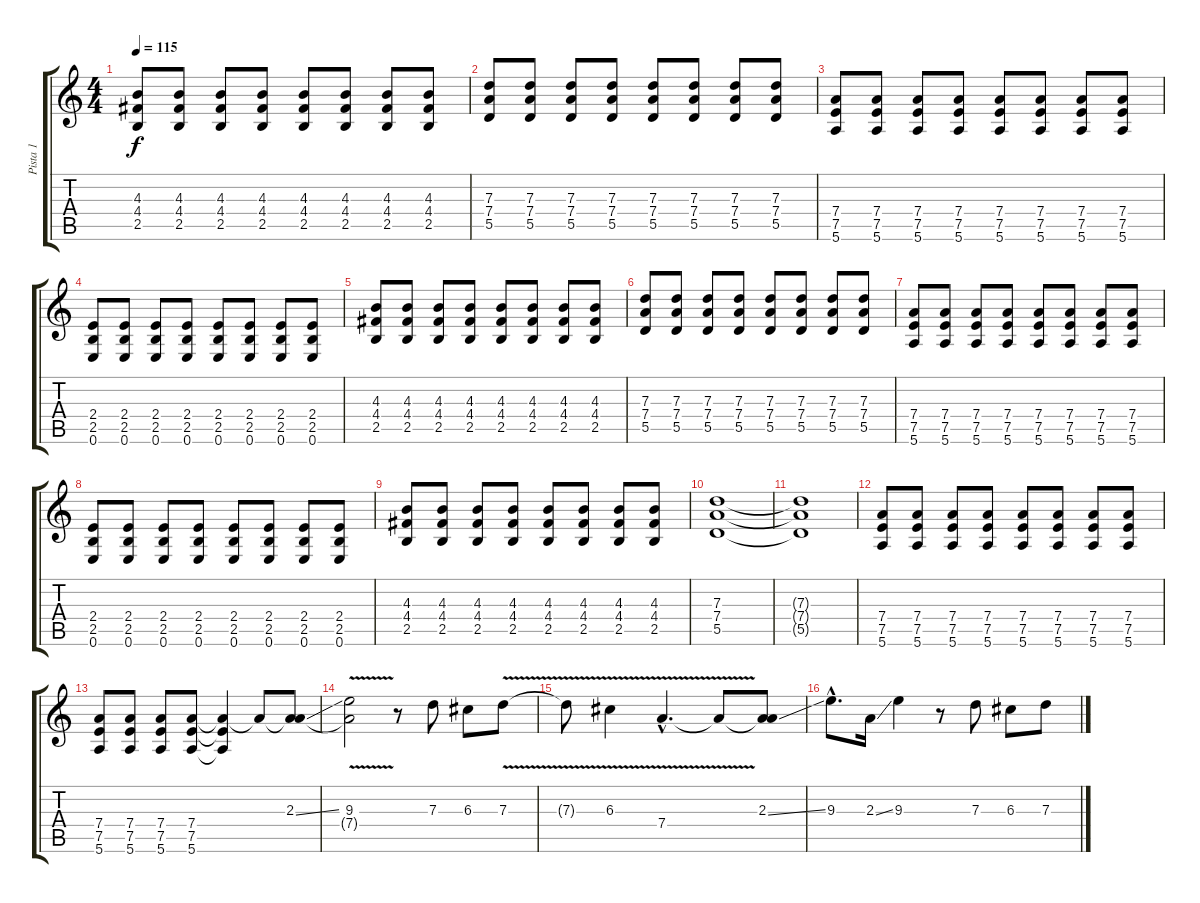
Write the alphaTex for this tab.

\track ("Pista 1" "Pista 1") {instrument electricguitarclean}
\staff {score tabs}
\tuning (E4 B3 G3 D3 A2 E2) {hide}
\ts (4 4)
\tempo 115
\clef g2
\ks c
(4.3 4.4 2.5).8{dy f} (4.3 4.4 2.5).8 (4.3 4.4 2.5).8 (4.3 4.4 2.5).8 (4.3 4.4 2.5).8 (4.3 4.4 2.5).8 (4.3 4.4 2.5).8 (4.3 4.4 2.5).8 |
(7.3 7.4 5.5).8 (7.3 7.4 5.5).8 (7.3 7.4 5.5).8 (7.3 7.4 5.5).8 (7.3 7.4 5.5).8 (7.3 7.4 5.5).8 (7.3 7.4 5.5).8 (7.3 7.4 5.5).8 |
(7.4 7.5 5.6).8 (7.4 7.5 5.6).8 (7.4 7.5 5.6).8 (7.4 7.5 5.6).8 (7.4 7.5 5.6).8 (7.4 7.5 5.6).8 (7.4 7.5 5.6).8 (7.4 7.5 5.6).8 |
(2.4 2.5 0.6).8 (2.4 2.5 0.6).8 (2.4 2.5 0.6).8 (2.4 2.5 0.6).8 (2.4 2.5 0.6).8 (2.4 2.5 0.6).8 (2.4 2.5 0.6).8 (2.4 2.5 0.6).8 |
(4.3 4.4 2.5).8 (4.3 4.4 2.5).8 (4.3 4.4 2.5).8 (4.3 4.4 2.5).8 (4.3 4.4 2.5).8 (4.3 4.4 2.5).8 (4.3 4.4 2.5).8 (4.3 4.4 2.5).8 |
(7.3 7.4 5.5).8 (7.3 7.4 5.5).8 (7.3 7.4 5.5).8 (7.3 7.4 5.5).8 (7.3 7.4 5.5).8 (7.3 7.4 5.5).8 (7.3 7.4 5.5).8 (7.3 7.4 5.5).8 |
(7.4 7.5 5.6).8 (7.4 7.5 5.6).8 (7.4 7.5 5.6).8 (7.4 7.5 5.6).8 (7.4 7.5 5.6).8 (7.4 7.5 5.6).8 (7.4 7.5 5.6).8 (7.4 7.5 5.6).8 |
(2.4 2.5 0.6).8 (2.4 2.5 0.6).8 (2.4 2.5 0.6).8 (2.4 2.5 0.6).8 (2.4 2.5 0.6).8 (2.4 2.5 0.6).8 (2.4 2.5 0.6).8 (2.4 2.5 0.6).8 |
(4.3 4.4 2.5).8 (4.3 4.4 2.5).8 (4.3 4.4 2.5).8 (4.3 4.4 2.5).8 (4.3 4.4 2.5).8 (4.3 4.4 2.5).8 (4.3 4.4 2.5).8 (4.3 4.4 2.5).8 |
(7.3 7.4 5.5).1 |
(7.3{t} 7.4{t} 5.5{t}).1 |
(7.4 7.5 5.6).8 (7.4 7.5 5.6).8 (7.4 7.5 5.6).8 (7.4 7.5 5.6).8 (7.4 7.5 5.6).8 (7.4 7.5 5.6).8 (7.4 7.5 5.6).8 (7.4 7.5 5.6).8 |
(7.4 7.5 5.6).8 (7.4 7.5 5.6).8 (7.4 7.5 5.6).8 (7.4 7.5 5.6).8 (7.4{t} 7.5{t} 5.6{t}).4 7.4{t}.8 (2.3{ss} 7.4{t}).8 |
(9.3{v} 7.4{t}).2 r.8 7.3.8 6.3.8 7.3{v}.8 |
7.3{t}.8 6.3{v}.4 7.4{v hac}.4{d} 7.4{t}.8 (2.3{ss} 7.4{t}).8 |
9.3{hac}.8{d} 2.3{ss}.16 9.3.4 r.8 7.3.8 6.3.8 7.3.8
